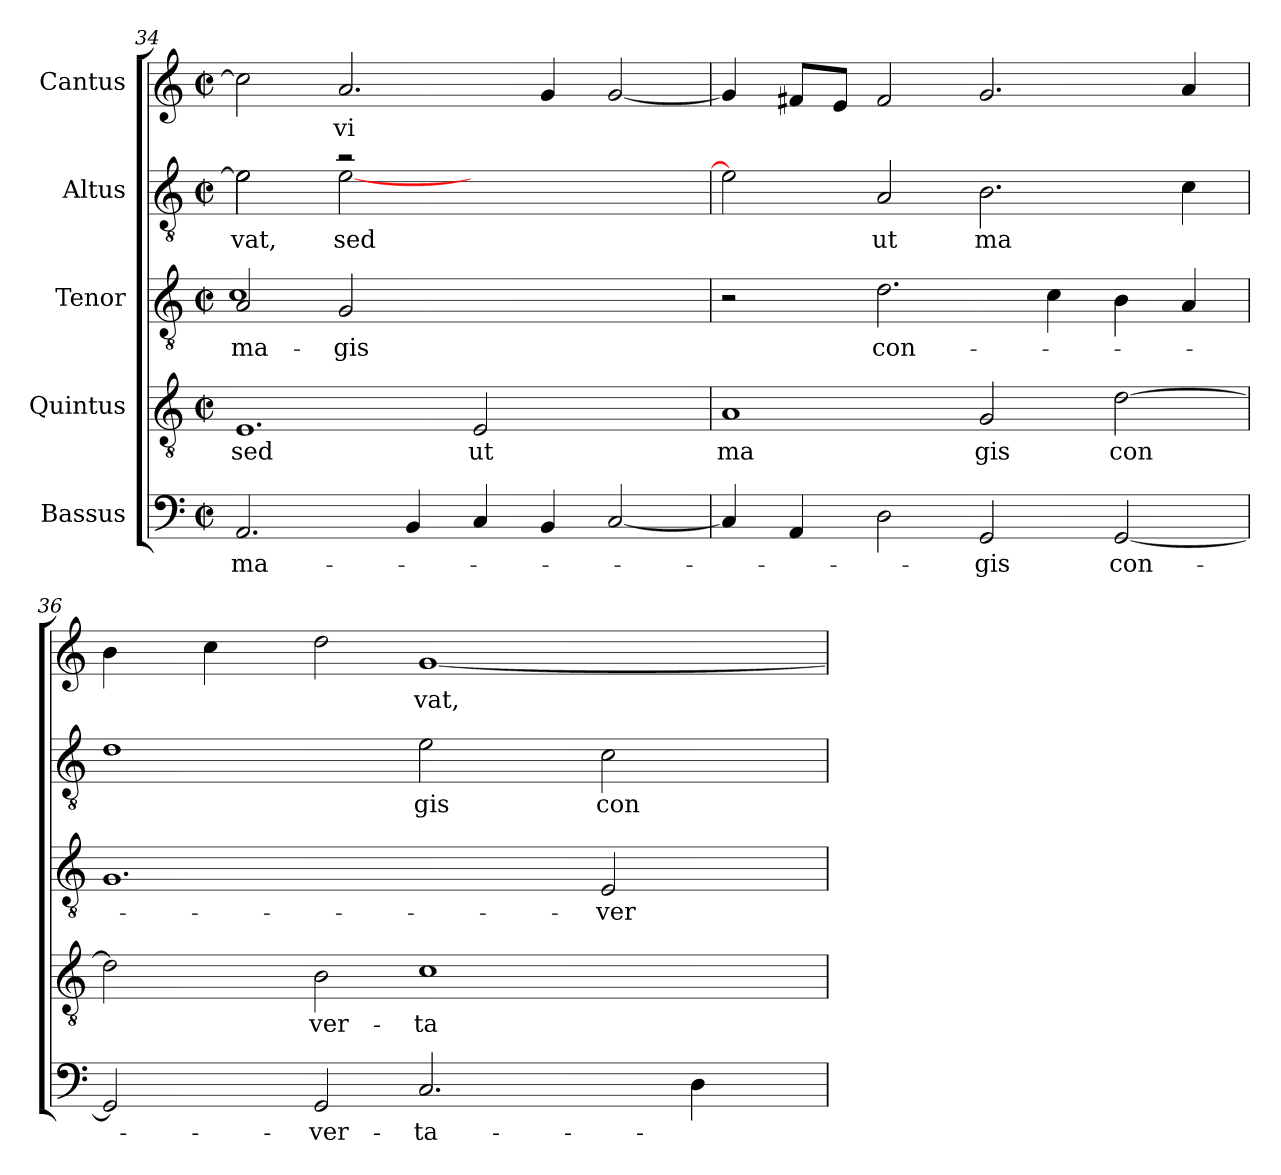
**kern	**text	**kern	**text	**kern	**text	**kern	**text	**kern	**text
*part5	*part5	*part4	*part4	*part3	*part3	*part2	*part2	*part1	*part1
*staff5	*staff5	*staff4	*staff4	*staff3	*staff3	*staff2	*staff2	*staff1	*staff1
*I"Bassus	*	*I"Quintus	*	*I"Tenor	*	*I"Altus	*	*I"Cantus	*
*clefF4	*	*clefGv2	*	*clefGv2	*	*clefGv2	*	*clefG2	*
*M2/2	*	*M2/2	*	*M2/2	*	*M2/2	*	*M2/2	*
*met(c|)	*	*met(c|)	*	*met(c|)	*	*met(c|)	*	*met(c|)	*
=34	=34	=34	=34	=34	=34	=34	=34	=34	=34
!	!LO:LY:b	!LO:N:vis=1.	!LO:LY:b:cj	!	!LO:LY:b:cj	!	!	!	!
*	*	*	*	*^	*	*	*	*	*
!	!	!	!	!	!	!LO:LY:b:cj	!	!LO:LY:b:cj	!	!
*	*	*	*	*	*	*	*^	*	*	*
2.AA/	ma-	1E	sed	2A/	1c	ma-	2e\]	2e\	vat,	2cc\]	.
!	!	!	!	!	!	!LO:LY:b:cj	!	!	!LO:LY:b	!	!LO:LY:b:cj
.	.	.	.	2G/	.	-gis	2r	[>2e\	sed	2.a/	vi
4BB/	.	.	.	.	.	.	.	.	.	.	.
!	!	!	!LO:LY:b:cj	!	!	!	!	!	!	!	!
4C/	.	2E/	ut	1ryy	1ryy	.	1ryy	1ryy	.	.	.
4BB/	.	.	.	.	.	.	.	.	.	4g/	.
[<2C/	.	2ryy	.	.	.	.	.	.	.	[<2g/	.
*	*	*	*	*v	*v	*	*	*	*	*	*
*	*	*	*	*	*	*v	*v	*	*	*
=35	=35	=35	=35	=35	=35	=35	=35	=35	=35
!	!	!	!LO:LY:b:cj	!	!	!	!	!	!
4C/]	.	1A	ma	2r	.	2e\]	.	4g/]	.
4AA/	.	.	.	.	.	.	.	8f#/L	.
.	.	.	.	.	.	.	.	8e/J	.
!	!	!	!	!	!LO:LY:b	!	!LO:LY:b:cj	!	!
2D\	.	.	.	2.d\	con-	2A/	ut	2f#/	.
!	!LO:LY:b:cj	!	!LO:LY:b:cj	!	!	!	!LO:LY:b	!	!
2GG/	-gis	2G/	gis	.	.	2.B\	ma	2.g/	.
.	.	.	.	4c\	.	.	.	.	.
!	!LO:LY:b	!	!LO:LY:b	!	!	!	!	!	!
[>2GG/	con-	[>2d\	con	4B\	.	.	.	.	.
.	.	.	.	4A/	.	4c\	.	4a/	.
!!LO:LB:g=z
=36	=36	=36	=36	=36	=36	=36	=36	=36	=36
*	*	*^	*	*^	*	*^	*	*	*
*	*	*	*	*	*	*	*	*	*^	*	*	*
2GG/]	.	2d\]	16.ryy	.	1.G	16ryy	.	1d	4ryy	4ryy	.	4b\	.
.	.	.	.	.	.	1ryy	.	.	.	.	.	.	.
.	.	.	1ryy	.	.	.	.	.	.	.	.	.	.
.	.	.	.	.	.	.	.	.	16ryy	16..ryy	.	4cc\	.
.	.	.	.	.	.	.	.	.	64ryy	.	.	.	.
.	.	.	.	.	.	.	.	.	1ryy	.	.	.	.
.	.	.	.	.	.	.	.	.	.	1ryy	.	.	.
!	!LO:LY:b:cj	!	!	!LO:LY:b:cj	!	!	!	!	!	!	!	!	!
2GG/	-ver-	2B\	.	ver-	.	.	.	.	.	.	.	2dd\	.
!	!LO:LY:b:cj	!	!	!LO:LY:b:cj	!	!	!	!	!	!	!LO:LY:b:cj	!	!LO:LY:b
2.C/	-ta-	1c	.	-ta-	.	.	.	2e\	.	.	gis	[<1g	vat,
.	.	.	.	.	.	2...ryy	.	.	.	.	.	.	.
.	.	.	2ryy	.	.	.	.	.	.	.	.	.	.
.	.	.	.	.	.	.	.	.	2ryy	.	.	.	.
.	.	.	.	.	.	.	.	.	.	2ryy	.	.	.
!	!	!	!	!	!	!	!LO:LY:b:cj	!	!	!	!LO:LY:b:cj	!	!
.	.	.	.	.	2E/	.	-ver	2c\	.	.	con-	.	.
.	.	.	4ryy	.	.	.	.	.	.	.	.	.	.
4D\	.	.	.	.	.	.	.	.	.	.	.	.	.
.	.	.	.	.	.	.	.	.	8ryy	.	.	.	.
.	.	.	8ryy	.	.	.	.	.	.	.	.	.	.
.	.	.	.	.	.	.	.	.	.	8ryy	.	.	.
.	.	.	.	.	.	.	.	.	32.ryy	.	.	.	.
.	.	.	32ryy	.	.	.	.	.	.	.	.	.	.
.	.	.	.	.	.	.	.	.	.	64ryy	.	.	.
*	*	*v	*v	*	*	*	*	*v	*v	*v	*	*	*
*	*	*	*	*v	*v	*	*	*	*	*
=	=	=	=	=	=	=	=	=	=
*-	*-	*-	*-	*-	*-	*-	*-	*-	*-
